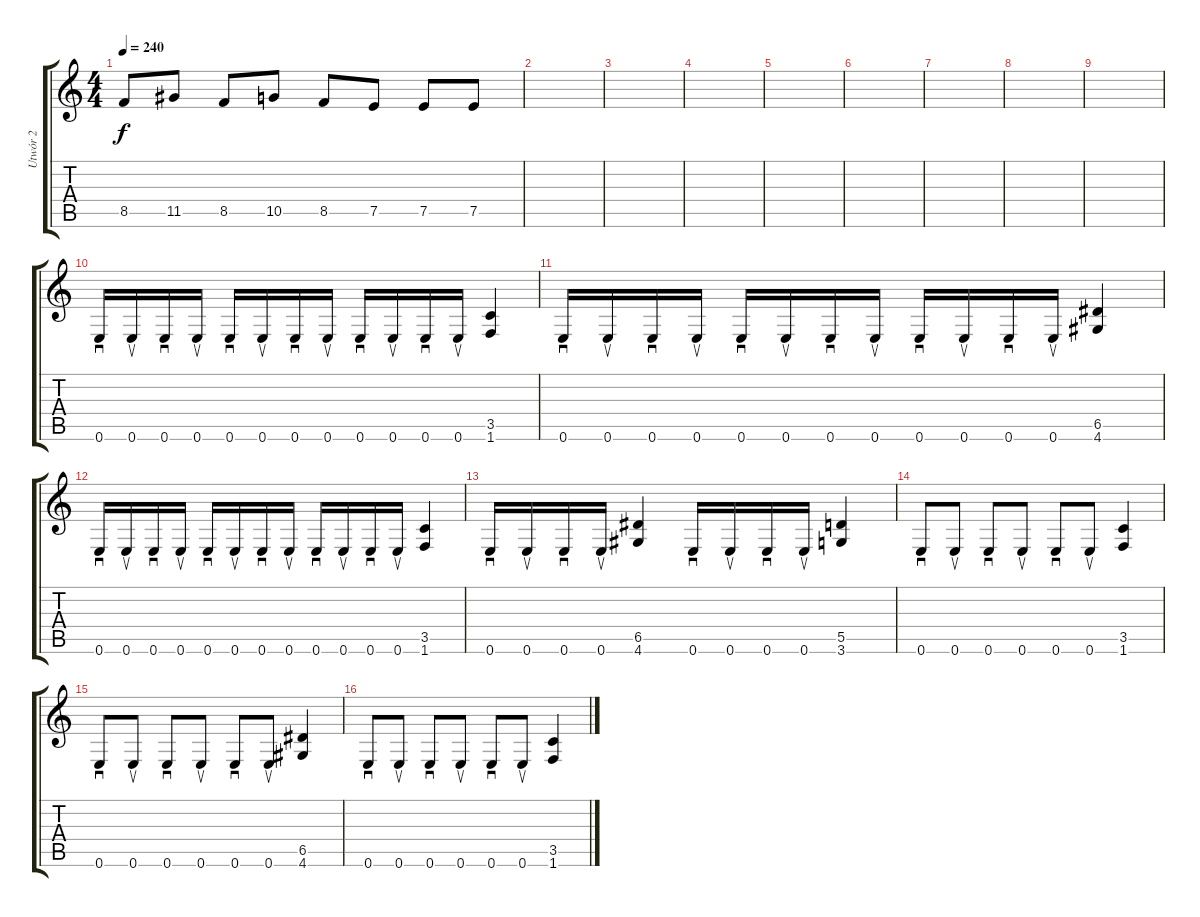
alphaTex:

\track ("Utwór 2" "Utwór 2") {instrument overdrivenguitar}
\staff {score tabs}
\tuning (E4 B3 G3 D3 A2 E2) {hide}
\ts (4 4)
\tempo 240
\clef g2
\ks c
8.5.8{dy f} 11.5.8 8.5.8 10.5.8 8.5.8 7.5.8 7.5.8 7.5.8 |
|
|
|
|
|
|
|
|
0.6.16{sd} 0.6.16{su} 0.6.16{sd} 0.6.16{su} 0.6.16{sd} 0.6.16{su} 0.6.16{sd} 0.6.16{su} 0.6.16{sd} 0.6.16{su} 0.6.16{sd} 0.6.16{su} (3.5 1.6).4 |
0.6.16{sd} 0.6.16{su} 0.6.16{sd} 0.6.16{su} 0.6.16{sd} 0.6.16{su} 0.6.16{sd} 0.6.16{su} 0.6.16{sd} 0.6.16{su} 0.6.16{sd} 0.6.16{su} (6.5 4.6).4 |
0.6.16{sd} 0.6.16{su} 0.6.16{sd} 0.6.16{su} 0.6.16{sd} 0.6.16{su} 0.6.16{sd} 0.6.16{su} 0.6.16{sd} 0.6.16{su} 0.6.16{sd} 0.6.16{su} (3.5 1.6).4 |
0.6.16{sd} 0.6.16{su} 0.6.16{sd} 0.6.16{su} (6.5 4.6).4 0.6.16{sd} 0.6.16{su} 0.6.16{sd} 0.6.16{su} (5.5 3.6).4 |
0.6.8{sd} 0.6.8{su} 0.6.8{sd} 0.6.8{su} 0.6.8{sd} 0.6.8{su} (3.5 1.6).4 |
0.6.8{sd} 0.6.8{su} 0.6.8{sd} 0.6.8{su} 0.6.8{sd} 0.6.8{su} (6.5 4.6).4 |
0.6.8{sd} 0.6.8{su} 0.6.8{sd} 0.6.8{su} 0.6.8{sd} 0.6.8{su} (3.5 1.6).4
